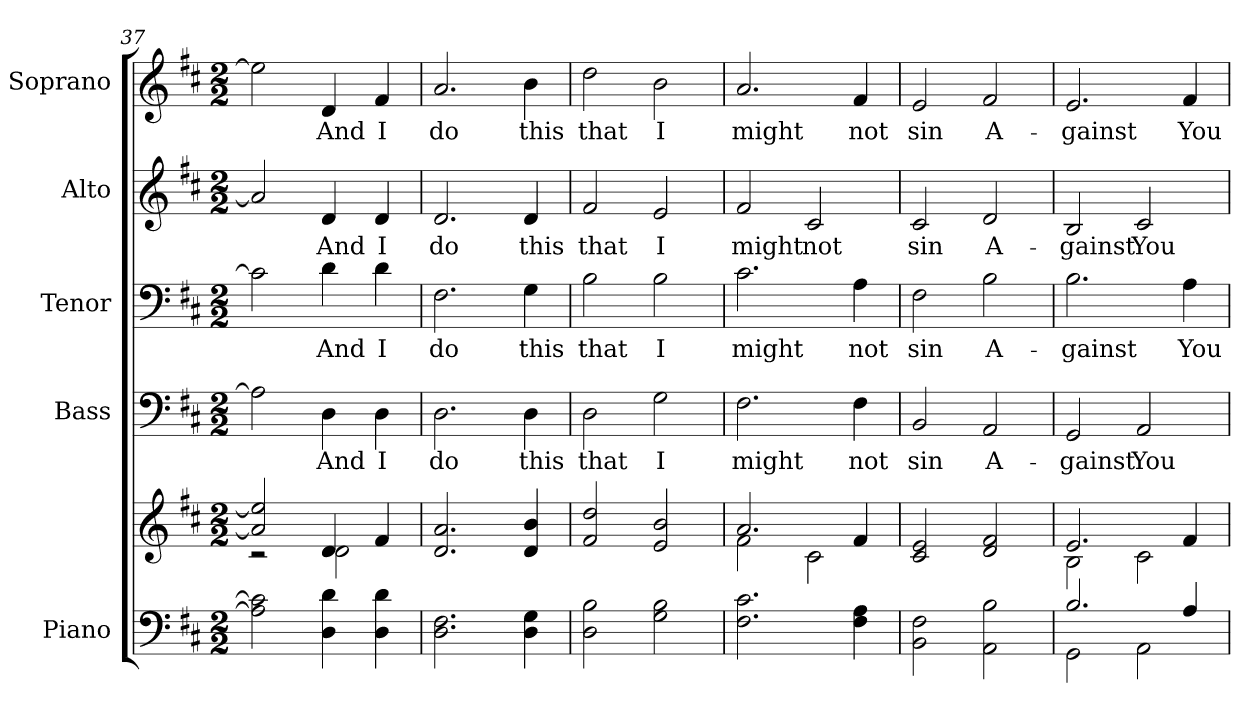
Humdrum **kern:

**kern	**kern	**kern	**text	**kern	**text	**kern	**text	**kern	**text
*part5	*part5	*part4	*part4	*part3	*part3	*part2	*part2	*part1	*part1
*staff6	*staff5	*staff4	*staff4	*staff3	*staff3	*staff2	*staff2	*staff1	*staff1
*I"Piano	*	*I"Bass	*	*I"Tenor	*	*I"Alto	*	*I"Soprano	*
*I'Pno.	*	*I'B.	*	*I'T.	*	*I'A.	*	*I'S.	*
*clefF4	*clefG2	*clefF4	*	*clefF4	*	*clefG2	*	*clefG2	*
*k[f#c#]	*k[f#c#]	*k[f#c#]	*	*k[f#c#]	*	*k[f#c#]	*	*k[f#c#]	*
*D:	*D:	*D:	*	*D:	*	*D:	*	*D:	*
*M2/2	*M2/2	*M2/2	*	*M2/2	*	*M2/2	*	*M2/2	*
=37	=37	=37	=37	=37	=37	=37	=37	=37	=37
*	*^	*	*	*	*	*	*	*	*
2Ai\] 2c#i]	2ai/] 2eei]	2r	2Ai\]	.	2c#i\]	.	2ai/]	.	2eei\]	.
!	!	!	!	!LO:LY:b:color=#000000	!	!	!	!	!	!
!	!	!	!	!	!	!LO:LY:b:color=#000000	!	!	!	!
!	!	!	!	!	!	!	!	!LO:LY:b:color=#000000	!	!
!	!	!	!	!	!	!	!	!	!	!LO:LY:b:color=#000000
4Di\ 4di	4di/	2di\	4Di\	And	4di\	And	4di/	And	4di/	And
!	!	!	!	!LO:LY:b:color=#000000	!	!	!	!	!	!
!	!	!	!	!	!	!LO:LY:b:color=#000000	!	!	!	!
!	!	!	!	!	!	!	!	!LO:LY:b:color=#000000	!	!
!	!	!	!	!	!	!	!	!	!	!LO:LY:b:color=#000000
4Di\ 4di	4f#i/	.	4Di\	I	4di\	I	4di/	I	4f#i/	I
*	*v	*v	*	*	*	*	*	*	*	*
=38	=38	=38	=38	=38	=38	=38	=38	=38	=38
!	!	!	!LO:LY:b:color=#000000	!	!	!	!	!	!
!	!	!	!	!	!LO:LY:b:color=#000000	!	!	!	!
!	!	!	!	!	!	!	!LO:LY:b:color=#000000	!	!
!	!	!	!	!	!	!	!	!	!LO:LY:b:color=#000000
2.Di\ 2.F#i	2.di/ 2.ai	2.Di\	do	2.F#i\	do	2.di/	do	2.ai/	do
!	!	!	!LO:LY:b:color=#000000	!	!	!	!	!	!
!	!	!	!	!	!LO:LY:b:color=#000000	!	!	!	!
!	!	!	!	!	!	!	!LO:LY:b:color=#000000	!	!
!	!	!	!	!	!	!	!	!	!LO:LY:b:color=#000000
4Di\ 4Gi	4di/ 4bi	4Di\	this	4Gi\	this	4di/	this	4bi\	this
=39	=39	=39	=39	=39	=39	=39	=39	=39	=39
!	!	!	!LO:LY:b:color=#000000	!	!	!	!	!	!
!	!	!	!	!	!LO:LY:b:color=#000000	!	!	!	!
!	!	!	!	!	!	!	!LO:LY:b:color=#000000	!	!
!	!	!	!	!	!	!	!	!	!LO:LY:b:color=#000000
2Di\ 2Bi	2f#i/ 2ddi	2Di\	that	2Bi\	that	2f#i/	that	2ddi\	that
!	!	!	!LO:LY:b:color=#000000	!	!	!	!	!	!
!	!	!	!	!	!LO:LY:b:color=#000000	!	!	!	!
!	!	!	!	!	!	!	!LO:LY:b:color=#000000	!	!
!	!	!	!	!	!	!	!	!	!LO:LY:b:color=#000000
2Gi\ 2Bi	2ei/ 2bi	2Gi\	I	2Bi\	I	2ei/	I	2bi\	I
!!LO:PB:g=z
=40	=40	=40	=40	=40	=40	=40	=40	=40	=40
*	*^	*	*	*	*	*	*	*	*
!	!	!	!	!LO:LY:b:color=#000000	!	!	!	!	!	!
!	!	!	!	!	!	!LO:LY:b:color=#000000	!	!	!	!
!	!	!	!	!	!	!	!	!LO:LY:b:color=#000000	!	!
!	!	!	!	!	!	!	!	!	!	!LO:LY:b:color=#000000
2.F#i\ 2.c#i	2.ai/	2f#i\	2.F#i\	might	2.c#i\	might	2f#i/	might	2.ai/	might
!	!	!	!	!	!	!	!	!LO:LY:b:color=#000000	!	!
.	.	2c#i\	.	.	.	.	2c#i/	not	.	.
!	!	!	!	!LO:LY:b:color=#000000	!	!	!	!	!	!
!	!	!	!	!	!	!LO:LY:b:color=#000000	!	!	!	!
!	!	!	!	!	!	!	!	!	!	!LO:LY:b:color=#000000
4F#i\ 4Ai	4f#i/	.	4F#i\	not	4Ai\	not	.	.	4f#i/	not
*	*v	*v	*	*	*	*	*	*	*	*
=41	=41	=41	=41	=41	=41	=41	=41	=41	=41
!	!	!	!LO:LY:b:color=#000000	!	!	!	!	!	!
!	!	!	!	!	!LO:LY:b:color=#000000	!	!	!	!
!	!	!	!	!	!	!	!LO:LY:b:color=#000000	!	!
!	!	!	!	!	!	!	!	!	!LO:LY:b:color=#000000
2BBi\ 2F#i	2c#i/ 2ei	2BBi/	sin	2F#i\	sin	2c#i/	sin	2ei/	sin
!	!	!	!LO:LY:b:color=#000000	!	!	!	!	!	!
!	!	!	!	!	!LO:LY:b:color=#000000	!	!	!	!
!	!	!	!	!	!	!	!LO:LY:b:color=#000000	!	!
!	!	!	!	!	!	!	!	!	!LO:LY:b:color=#000000
2AAi\ 2Bi	2di/ 2f#i	2AAi/	A-	2Bi\	A-	2di/	A-	2f#i/	A-
=42	=42	=42	=42	=42	=42	=42	=42	=42	=42
*^	*^	*	*	*	*	*	*	*	*
!	!	!	!	!	!LO:LY:b:color=#000000	!	!	!	!	!	!
!	!	!	!	!	!	!	!LO:LY:b:color=#000000	!	!	!	!
!	!	!	!	!	!	!	!	!	!LO:LY:b:color=#000000	!	!
!	!	!	!	!	!	!	!	!	!	!	!LO:LY:b:color=#000000
2.Bi/	2GGi\	2.ei/	2Bi\	2GGi/	-gainst	2.Bi\	-gainst	2Bi/	-gainst	2.ei/	-gainst
!	!	!	!	!	!LO:LY:b:color=#000000	!	!	!	!	!	!
!	!	!	!	!	!	!	!	!	!LO:LY:b:color=#000000	!	!
.	2AAi\	.	2c#i\	2AAi/	You	.	.	2c#i/	You	.	.
!	!	!	!	!	!	!	!LO:LY:b:color=#000000	!	!	!	!
!	!	!	!	!	!	!	!	!	!	!	!LO:LY:b:color=#000000
4Ai/	.	4f#i/	.	.	.	4Ai\	You	.	.	4f#i/	You
*v	*v	*	*	*	*	*	*	*	*	*	*
*	*v	*v	*	*	*	*	*	*	*	*
=	=	=	=	=	=	=	=	=	=
*-	*-	*-	*-	*-	*-	*-	*-	*-	*-
